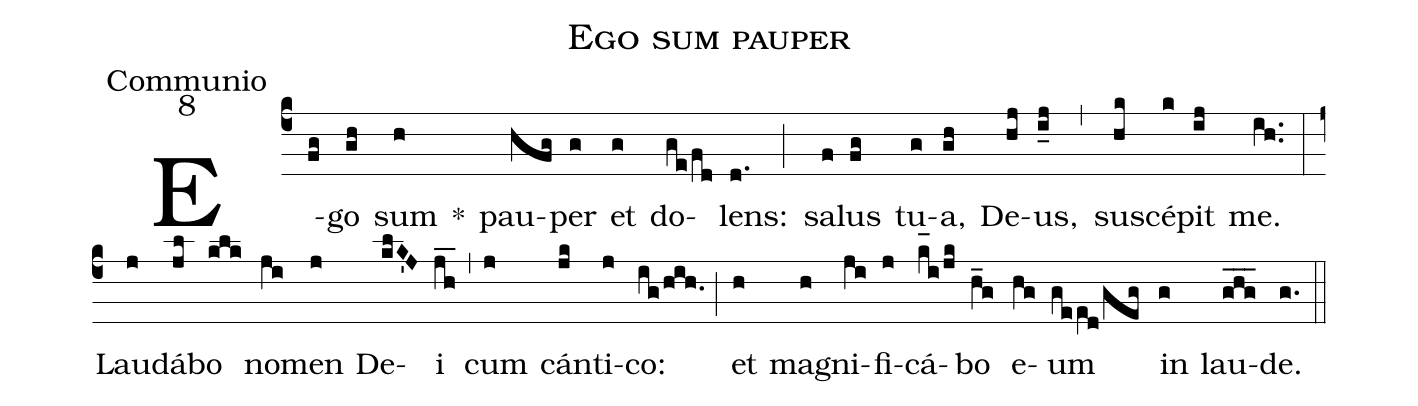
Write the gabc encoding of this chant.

name:Ego sum pauper;
office-part:Communio;
mode:8;
%%
(c4) E(fg)go(gh) sum(h) *() pau(hfg)per(g) et(g) do(ge/fd)lens:(d.) (;) sa(f)lus(fg) tu(g)a,(gh) De(hj)us,(i_j) (,) su(hk)scé(k)pit(ij) me.(ih..) (:)
Lau(j)dá(jl)bo(klk) no(ji)men(j) De(klK'J)i(jh__) (,) cum(j) cán(jk)ti(j)co:(ig/hih.) (;) et(h) ma(h)gni(ji)fi(j)cá(k_[hl:1]i/jk)bo(h_g) e(hg)um(gee[ll:1]d/geg) in(g) lau(ghg___)de.(g.) (::)
